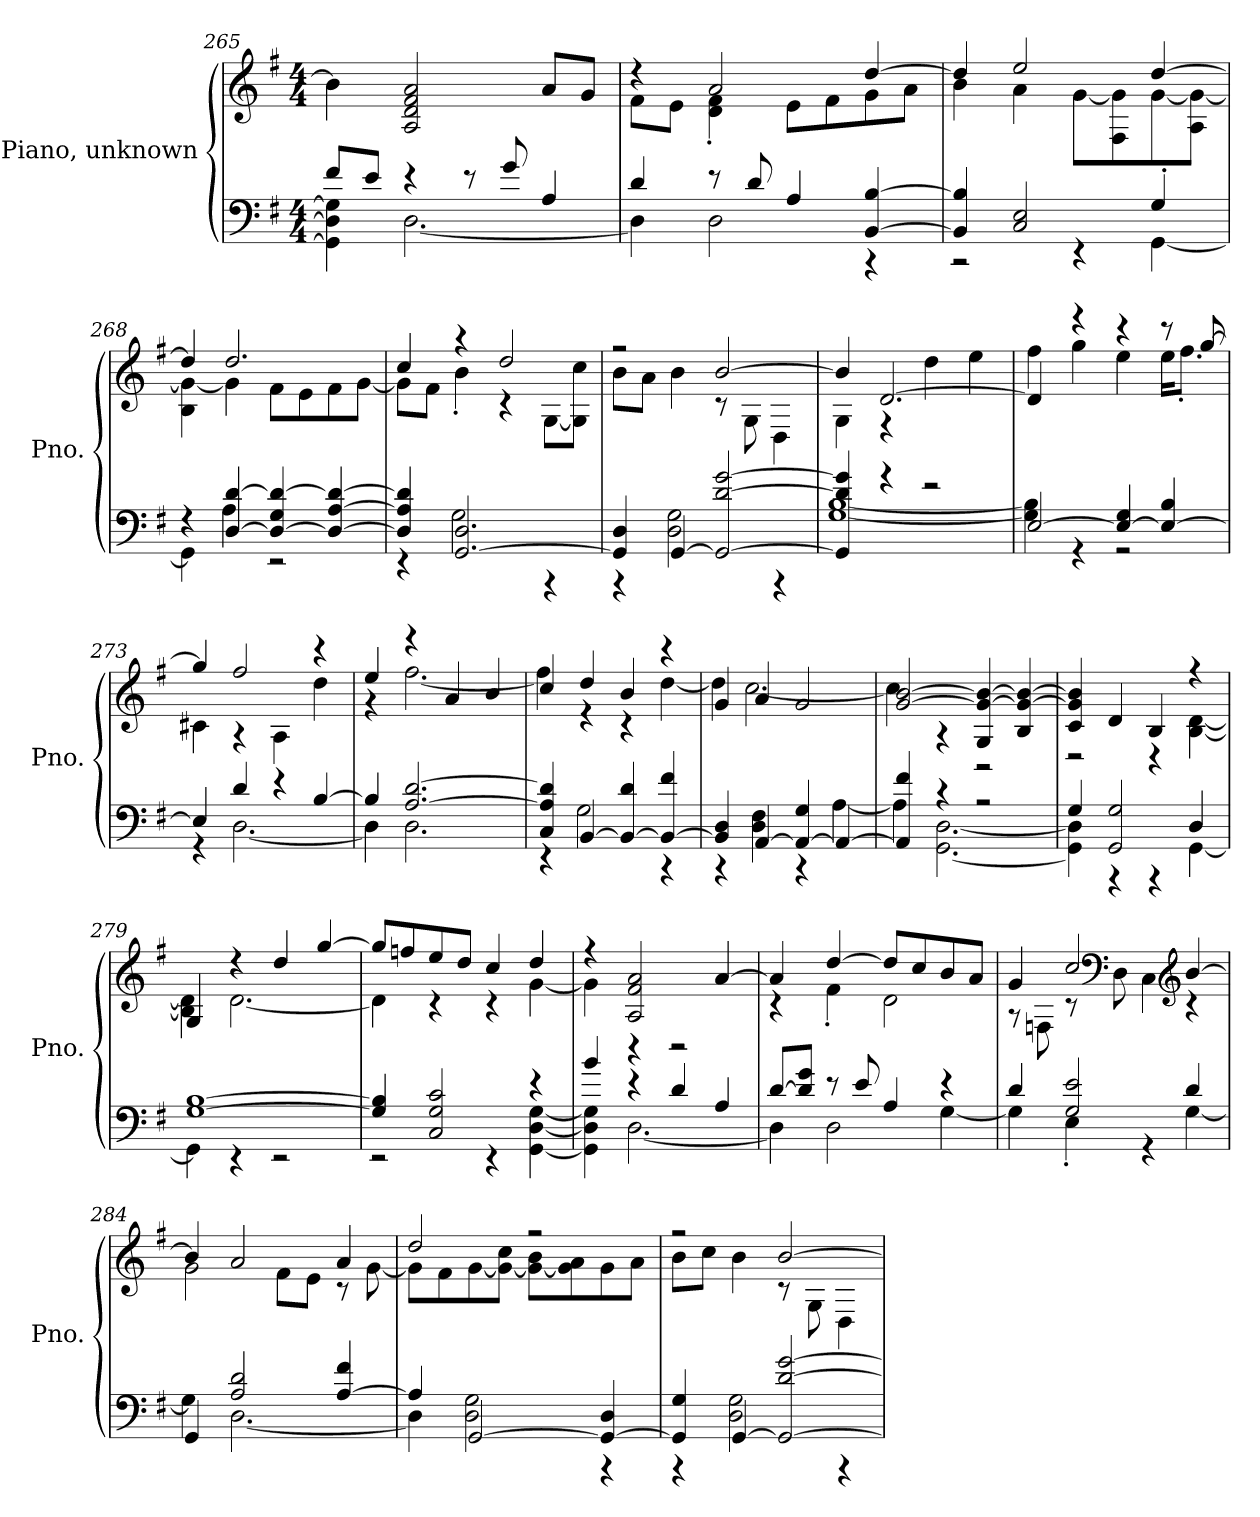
**kern	**kern
*part1	*part1
*staff2	*staff1
*I"Piano, unknown	*
*I'Pno.	*
*clefF4	*clefG2
*k[f#]	*k[f#]
*M4/4	*M4/4
=265	=265
*^	*
8f#/L	4GG\] 4D\] 4G\]	4b\]
8e/J	.	.
4r	[2.D\	2A/ 2d/ 2f#/ 2a/
8r	.	.
8g/	.	.
4A/	.	8a/L
.	.	8g/J
=266	=266	=266
*	*	*^
4d/	4D\]	4r	8f#\L
.	.	.	8e\J
8r	2D\	2a/	4d\' 4f#\'
8d/	.	.	.
4A/	.	.	8e\L
.	.	.	8f#\
[4BB/ [4B/	4r	[4dd/	8g\
.	.	.	8a\J
!!LO:LB:g=z	!!
=267	=267	=267	=267
4BB/] 4B/]	2r	4dd/]	4b\
2C/ 2E/	.	2ee/	4a\
.	4r	.	[8g\L
.	.	.	8F#\ 8g\]
4G'/	[4GG\	[4dd/	[8g\
.	.	.	8A\ 8g\_J
=268	=268	=268	=268
4r	4GG\]	4dd/]	4B\ 4g\_
[4D/ [4d/	4A\	2.dd/	4g\]
4D/_ 4G/ 4d/_	2r	.	8f#\L
.	.	.	8e\
4D/_ [4A/ 4d/_	.	.	8f#\
.	.	.	[8g\J
=269	=269	=269	=269
4D/] 4A/] 4d/]	4r	4cc/	8g\L]
.	.	.	8f#\J
[2.GG/ 2.D/	2G\	4r	4b'\
.	.	2dd/	4r
.	4r	.	[8G\L
.	.	.	8G\] 8cc\J
=270	=270	=270	=270
4GG/] 4D/	4r	2r	8b\L
.	.	.	8a\J
[4GG/	2D\ 2G\	.	4b\
2GG/_ [2d/ [2g/	.	[2b/	8r
.	.	.	8G\
.	4r	.	4D\
=271	=271	=271	=271
4GG/] 4d/] 4g/]	[1G [1B	4b/]	4G\
4r	.	[2.d/	4r
2r	.	.	4dd\
.	.	.	4ee\
!!LO:PB:g=z	!!
=272	=272	=272	=272
[2E/	4G\] 4B\]	4d/]	4ff#\
.	4r	4r	4gg\
4E/_ 4G/	2r	4r	4ee\
4E/_ 4B/	.	8r	16ee\KL
.	.	.	8.ff#'\J
.	.	[8gg/	.
=273	=273	=273	=273
4E/]	4r	4gg/]	4c#X\
4d/	[2.D\	2ff#/	4r
4r	.	.	4A\
[4B/	.	4r	4dd\
=274	=274	=274	=274
4B/]	4D\]	4ee/	4r
[2.A/ [2.d/	2.D\	4r	[2.ff#\
.	.	4a/	.
.	.	4b/	.
=275	=275	=275	=275
4C/ 4A/] 4d/]	4r	4cc/	4ff#\]
[4BB/	2G\	4dd/	4r
4BB/_ 4d/	.	4b/	4r
4BB/_ 4f#/	4r	4r	[4dd\
=276	=276	=276	=276
4BB/] 4D/	4r	4g/	4dd\]
[4AA/	4D\ 4F#\	4a/	[2.cc\
4AA/_ 4G/	4r	2g/	.
4AA/_	[4A\	.	.
=277	=277	=277	=277
4AA/] 4f#/	4A\]	[2g/ [2b/	4cc\]
4r	[2.GG\ [2.D\	.	4r
2r	.	4G/ 4g/_ 4b/_	2r
.	.	4B/ 4g/_ 4b/_	.
!!LO:LB:g=z	!!
=278	=278	=278	=278
4G/	4GG\] 4D\]	4c/ 4g/] 4b/]	2r
2GG/ 2G/	4r	4d/	.
.	4r	4B/	4r
4D/	[4GG\	4r	[4B\ [4d\
=279	=279	=279	=279
[1G [1B	4GG\]	4G/	4B\] 4d\]
.	4r	4r	[2.d\
.	2r	4dd/	.
.	.	[4gg/	.
=280	=280	=280	=280
4G/] 4B/]	2r	8gg/L]	4d\]
.	.	8ffn/	.
2C/ 2G/ 2c/	.	8ee/	4r
.	.	8dd/J	.
.	4r	4cc/	4r
4r	[4GG\ [4D\ [4G\	4dd/	[4g\
=281	=281	=281	=281
4b/	4GG\] 4D\] 4G\]	4r	4g\]
4r	[2.D\	2A/ 2f#/ 2a/	4r
4d/	.	.	2r
4A/	.	[4a/	.
=282	=282	=282	=282
[8d/L	4D\]	4a/]	4r
8d/] 8g/J	.	.	.
8r	2D\	[4dd/	4f#'\
8e/	.	.	.
4A/	.	8dd/L]	2d\
.	.	8cc/	.
4r	[4G\	8b/	.
.	.	8a/J	.
=283	=283	=283	=283
4d/	4G\]	4g/	8r
.	.	.	8Fn\
2G/ 2e/	4E'\	2cc/	8r
*	*	*clefF4	*
.	.	.	8D\
.	4r	.	4C\
*	*	*clefG2	*
4d/	[4G\	[4b/	4r
!!LO:LB:g=z	!!
=284	=284	=284	=284
4GG/	4G\]	4b/]	2g\
2A/ 2d/	[2.D\	2a/	.
.	.	.	8f#\L
.	.	.	8e\J
[4A/ 4f#/	.	4a/	8r
.	.	.	[8g\
=285	=285	=285	=285
4A/]	4D\]	2dd/	8g\L]
.	.	.	8f#\
[2GG/	2D\ 2G\	.	[8g\
.	.	.	8g\_ 8cc\J
.	.	2r	8g\_ 8b\L
.	.	.	8g\] 8a\
4GG/_ 4D/	4r	.	8g\
.	.	.	8a\J
=286	=286	=286	=286
4GG/] 4G/	4r	2r	8b\L
.	.	.	8cc\J
[4GG/	2D\ 2G\	.	4b\
2GG/_ [2d/ [2g/	.	[2b/	8r
.	.	.	8G\
.	4r	.	4D\
*v	*v	*	*
*	*v	*v
=	=
*-	*-
